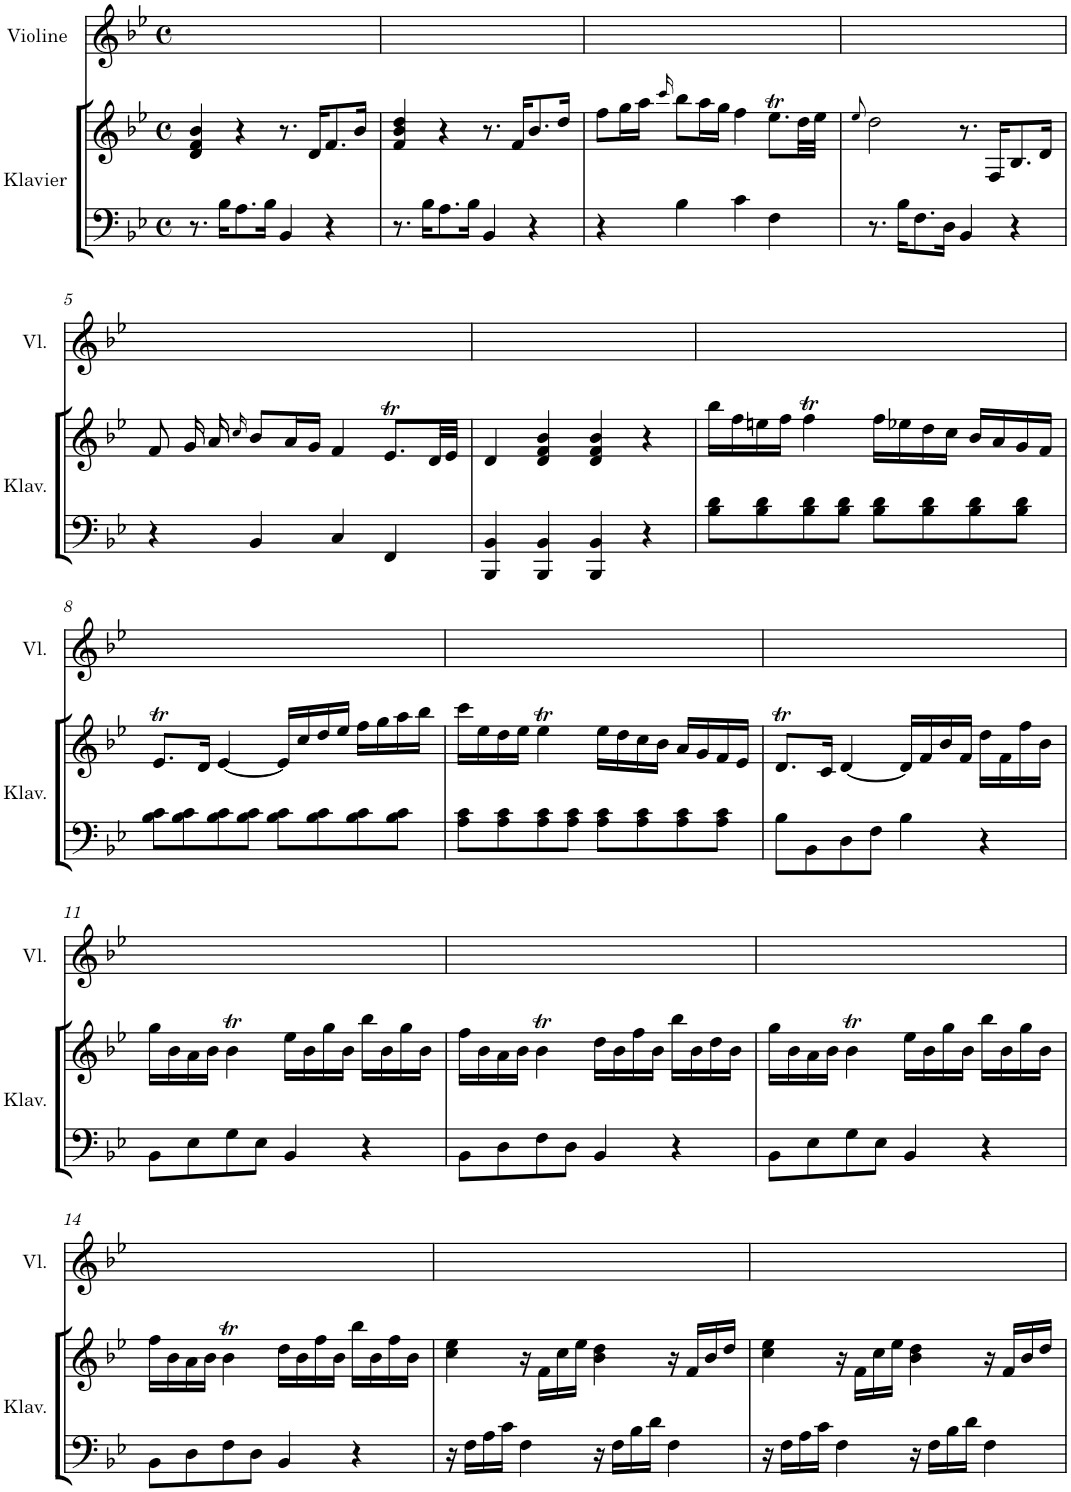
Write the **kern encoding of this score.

**kern	**kern	**kern
*part2	*part2	*part1
*staff3	*staff2	*staff1
*I"Klavier	*	*I"Violine
*I'Klav.	*	*I'Vl.
*clefF4	*clefG2	*clefG2
*k[b-e-]	*k[b-e-]	*k[b-e-]
*M4/4	*M4/4	*M4/4
*met(c)	*met(c)	*met(c)
=1	=1	=1
8.r	4d/ 4f/ 4b-/	1ryy
16B-\KL	.	.
8.A\	4r	.
16B-\Jk	.	.
4BB-/	8.r	.
.	16d/KL	.
4r	8.f/	.
.	16b-/Jk	.
=2	=2	=2
8.r	4f/ 4b-/ 4dd/	1ryy
16B-\KL	.	.
8.A\	4r	.
16B-\Jk	.	.
4BB-/	8.r	.
.	16f/KL	.
4r	8.b-/	.
.	16dd/Jk	.
=3	=3	=3
4r	8ff\L	1ryy
.	16gg\L	.
.	16aa\JJ	.
.	16qccc/	.
4B-\	8bb-\L	.
.	16aa\L	.
.	16gg\JJ	.
4c\	4ff\	.
4F\	8.ee->\L	.
.	32dd\LL	.
.	32ee-\JJJ	.
=4	=4	=4
.	8qee-/	.
8.r	2dd\	1ryy
16B-\KL	.	.
8.F\	.	.
16D\Jk	.	.
4BB-/	8.r	.
.	16F/KL	.
4r	8.B-/	.
.	16d/Jk	.
!!LO:LB:g=z
=5	=5	=5
4r	8f/	1ryy
.	16g/	.
.	16a/	.
.	16qcc/	.
4BB-/	8b-/L	.
.	16a/L	.
.	16g/JJ	.
4C/	4f/	.
4FF/	8.e->/L	.
.	32d/LL	.
.	32e-/JJJ	.
=6	=6	=6
4BBB-/ 4BB-/	4d/	1ryy
4BBB-/ 4BB-/	4d/ 4f/ 4b-/	.
4BBB-/ 4BB-/	4d/ 4f/ 4b-/	.
4r	4r	.
=7	=7	=7
8B-\ 8d\L	16bb-\LL	1ryy
.	16ff\	.
8B-\ 8d\	16een\	.
.	16ff\JJ	.
8B-\ 8d\	4ff>\	.
8B-\ 8d\J	.	.
8B-\ 8d\L	16ff\LL	.
.	16ee-X\	.
8B-\ 8d\	16dd\	.
.	16cc\JJ	.
8B-\ 8d\	16b-/LL	.
.	16a/	.
8B-\ 8d\J	16g/	.
.	16f/JJ	.
!!LO:LB:g=z
=8	=8	=8
8B-\ 8c\L	8.e->/L	1ryy
8B-\ 8c\	.	.
.	16d/Jk	.
8B-\ 8c\	[4e-/	.
8B-\ 8c\J	.	.
8B-\ 8c\L	16e-/LL]	.
.	16cc/	.
8B-\ 8c\	16dd/	.
.	16ee-/JJ	.
8B-\ 8c\	16ff\LL	.
.	16gg\	.
8B-\ 8c\J	16aa\	.
.	16bb-\JJ	.
=9	=9	=9
8A\ 8c\L	16ccc\LL	1ryy
.	16ee-\	.
8A\ 8c\	16dd\	.
.	16ee-\JJ	.
8A\ 8c\	4ee->\	.
8A\ 8c\J	.	.
8A\ 8c\L	16ee-\LL	.
.	16dd\	.
8A\ 8c\	16cc\	.
.	16b-\JJ	.
8A\ 8c\	16a/LL	.
.	16g/	.
8A\ 8c\J	16f/	.
.	16e-/JJ	.
=10	=10	=10
8B-\L	8.d>/L	1ryy
8BB-\	.	.
.	16c/Jk	.
8D\	[4d/	.
8F\J	.	.
4B-\	16d/LL]	.
.	16f/	.
.	16b-/	.
.	16f/JJ	.
4r	16dd\LL	.
.	16f\	.
.	16ff\	.
.	16b-\JJ	.
!!LO:LB:g=z
=11	=11	=11
8BB-\L	16gg\LL	1ryy
.	16b-\	.
8E-\	16a\	.
.	16b-\JJ	.
8G\	4b->\	.
8E-\J	.	.
4BB-/	16ee-\LL	.
.	16b-\	.
.	16gg\	.
.	16b-\JJ	.
4r	16bb-\LL	.
.	16b-\	.
.	16gg\	.
.	16b-\JJ	.
=12	=12	=12
8BB-\L	16ff\LL	1ryy
.	16b-\	.
8D\	16a\	.
.	16b-\JJ	.
8F\	4b->\	.
8D\J	.	.
4BB-/	16dd\LL	.
.	16b-\	.
.	16ff\	.
.	16b-\JJ	.
4r	16bb-\LL	.
.	16b-\	.
.	16dd\	.
.	16b-\JJ	.
=13	=13	=13
8BB-\L	16gg\LL	1ryy
.	16b-\	.
8E-\	16a\	.
.	16b-\JJ	.
8G\	4b->\	.
8E-\J	.	.
4BB-/	16ee-\LL	.
.	16b-\	.
.	16gg\	.
.	16b-\JJ	.
4r	16bb-\LL	.
.	16b-\	.
.	16gg\	.
.	16b-\JJ	.
!!LO:LB:g=z
=14	=14	=14
8BB-\L	16ff\LL	1ryy
.	16b-\	.
8D\	16a\	.
.	16b-\JJ	.
8F\	4b->\	.
8D\J	.	.
4BB-/	16dd\LL	.
.	16b-\	.
.	16ff\	.
.	16b-\JJ	.
4r	16bb-\LL	.
.	16b-\	.
.	16ff\	.
.	16b-\JJ	.
=15	=15	=15
16r	4cc\ 4ee-\	1ryy
16F\LL	.	.
16A\	.	.
16c\JJ	.	.
4F\	16r	.
.	16f\LL	.
.	16cc\	.
.	16ee-\JJ	.
16r	4b-\ 4dd\	.
16F\LL	.	.
16B-\	.	.
16d\JJ	.	.
4F\	16r	.
.	16f/LL	.
.	16b-/	.
.	16dd/JJ	.
=16	=16	=16
16r	4cc\ 4ee-\	1ryy
16F\LL	.	.
16A\	.	.
16c\JJ	.	.
4F\	16r	.
.	16f\LL	.
.	16cc\	.
.	16ee-\JJ	.
16r	4b-\ 4dd\	.
16F\LL	.	.
16B-\	.	.
16d\JJ	.	.
4F\	16r	.
.	16f/LL	.
.	16b-/	.
.	16dd/JJ	.
=	=	=
*-	*-	*-
